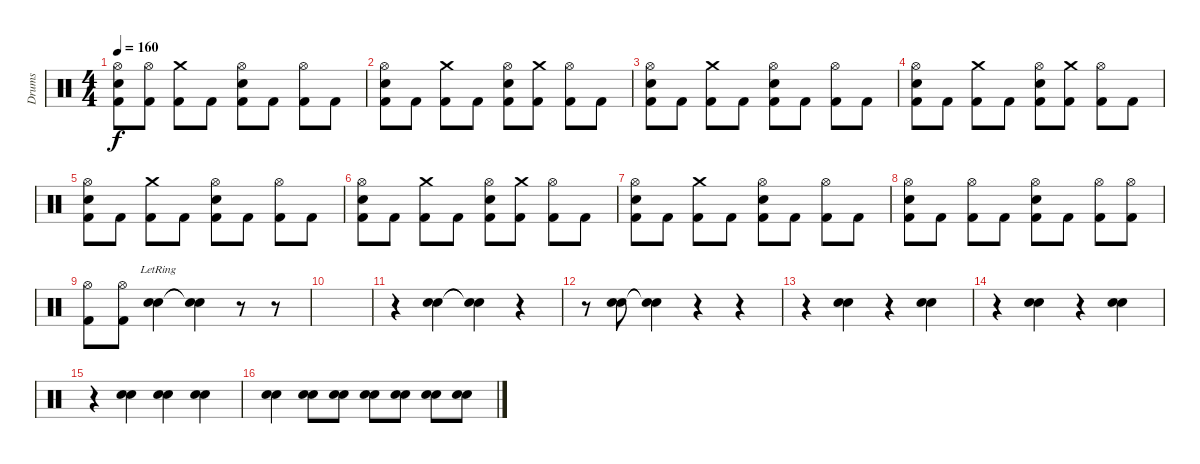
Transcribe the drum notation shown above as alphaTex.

\track ("Drums" "Drums") {instrument percussion}
\staff {score}
\articulation defaults
\ts (4 4)
\tempo 160
\clef neutral
\ks c
("Hi-Hat (open)" "Snare (hit) 2" "Kick (hit) 2").8{dy f} ("Hi-Hat (open)" "Kick (hit) 2").8 ("Crash medium (hit)" "Kick (hit) 2").8 "Kick (hit) 2".8 ("Hi-Hat (open)" "Snare (hit) 2" "Kick (hit) 2").8 "Kick (hit) 2".8 ("Hi-Hat (open)" "Kick (hit) 2").8 "Kick (hit) 2".8 |
("Hi-Hat (open)" "Snare (hit) 2" "Kick (hit) 2").8 "Kick (hit) 2".8 ("Crash medium (hit)" "Kick (hit) 2").8 "Kick (hit) 2".8 ("Hi-Hat (open)" "Snare (hit) 2" "Kick (hit) 2").8 ("Crash medium (hit)" "Kick (hit) 2").8 ("Hi-Hat (open)" "Kick (hit) 2").8 "Kick (hit) 2".8 |
("Hi-Hat (open)" "Snare (hit) 2" "Kick (hit) 2").8 "Kick (hit) 2".8 ("Crash medium (hit)" "Kick (hit) 2").8 "Kick (hit) 2".8 ("Hi-Hat (open)" "Snare (hit) 2" "Kick (hit) 2").8 "Kick (hit) 2".8 ("Hi-Hat (open)" "Kick (hit) 2").8 "Kick (hit) 2".8 |
("Hi-Hat (open)" "Snare (hit) 2" "Kick (hit) 2").8 "Kick (hit) 2".8 ("Crash medium (hit)" "Kick (hit) 2").8 "Kick (hit) 2".8 ("Hi-Hat (open)" "Snare (hit) 2" "Kick (hit) 2").8 ("Crash medium (hit)" "Kick (hit) 2").8 ("Hi-Hat (open)" "Kick (hit) 2").8 "Kick (hit) 2".8 |
("Hi-Hat (open)" "Snare (hit) 2" "Kick (hit) 2").8 "Kick (hit) 2".8 ("Crash medium (hit)" "Kick (hit) 2").8 "Kick (hit) 2".8 ("Hi-Hat (open)" "Snare (hit) 2" "Kick (hit) 2").8 "Kick (hit) 2".8 ("Hi-Hat (open)" "Kick (hit) 2").8 "Kick (hit) 2".8 |
("Hi-Hat (open)" "Snare (hit) 2" "Kick (hit) 2").8 "Kick (hit) 2".8 ("Crash medium (hit)" "Kick (hit) 2").8 "Kick (hit) 2".8 ("Hi-Hat (open)" "Snare (hit) 2" "Kick (hit) 2").8 ("Crash medium (hit)" "Kick (hit) 2").8 ("Hi-Hat (open)" "Kick (hit) 2").8 "Kick (hit) 2".8 |
("Hi-Hat (open)" "Snare (hit) 2" "Kick (hit) 2").8 "Kick (hit) 2".8 ("Crash medium (hit)" "Kick (hit) 2").8 "Kick (hit) 2".8 ("Hi-Hat (open)" "Snare (hit) 2" "Kick (hit) 2").8 "Kick (hit) 2".8 ("Hi-Hat (open)" "Kick (hit) 2").8 "Kick (hit) 2".8 |
("Hi-Hat (open)" "Snare (hit) 2" "Kick (hit) 2").8 "Kick (hit) 2".8 ("Hi-Hat (open)" "Kick (hit) 2").8 "Kick (hit) 2".8 ("Hi-Hat (open)" "Snare (hit) 2" "Kick (hit) 2").8 "Kick (hit) 2".8 ("Hi-Hat (open)" "Kick (hit) 2").8 ("Hi-Hat (open)" "Kick (hit) 2").8 |
("Hi-Hat (open)" "Kick (hit) 2").8 ("Hi-Hat (open)" "Kick (hit) 2").8 ("Snare (hit) 2"{lr} "Electric Snare (hit)"{lr}).4 ("Snare (hit)"{t} "Snare (hit)"{t}).4 r.8 r.8 |
|
r.4 ("Snare (hit) 2" "Electric Snare (hit)").4 ("Snare (hit)"{t} "Snare (hit)"{t}).4 r.4 |
r.8 ("Snare (hit) 2" "Electric Snare (hit)").8 ("Snare (hit)"{t} "Snare (hit)"{t}).4 r.4 r.4 |
r.4 ("Snare (hit) 2" "Electric Snare (hit)").4 r.4 ("Snare (hit) 2" "Electric Snare (hit)").4 |
r.4 ("Snare (hit) 2" "Electric Snare (hit)").4 r.4 ("Snare (hit) 2" "Electric Snare (hit)").4 |
r.4 ("Snare (hit) 2" "Electric Snare (hit)").4 ("Snare (hit) 2" "Electric Snare (hit)").4 ("Snare (hit) 2" "Electric Snare (hit)").4 |
("Snare (hit) 2" "Electric Snare (hit)").4 ("Snare (hit) 2" "Electric Snare (hit)").8 ("Snare (hit) 2" "Electric Snare (hit)").8 ("Snare (hit) 2" "Electric Snare (hit)").8 ("Snare (hit) 2" "Electric Snare (hit)").8 ("Snare (hit) 2" "Electric Snare (hit)").8 ("Snare (hit) 2" "Electric Snare (hit)").8
